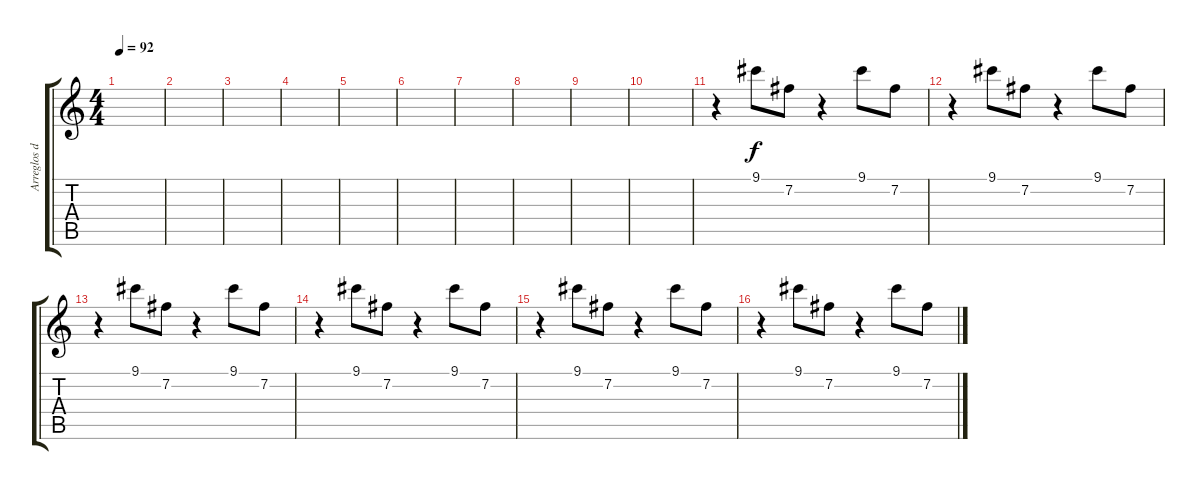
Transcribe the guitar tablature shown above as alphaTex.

\track ("Arreglos de Guitarra" "Arreglos d") {instrument electricguitarclean}
\staff {score tabs}
\tuning (E4 B3 G3 D3 A2 E2) {hide}
\ts (4 4)
\tempo 92
\clef g2
\ks c
|
|
|
|
|
|
|
|
|
|
r.4 9.1.8 7.2.8 r.4 9.1.8 7.2.8 |
r.4 9.1.8 7.2.8 r.4 9.1.8 7.2.8 |
r.4 9.1.8 7.2.8 r.4 9.1.8 7.2.8 |
r.4 9.1.8 7.2.8 r.4 9.1.8 7.2.8 |
r.4 9.1.8 7.2.8 r.4 9.1.8 7.2.8 |
r.4 9.1.8 7.2.8 r.4 9.1.8 7.2.8
